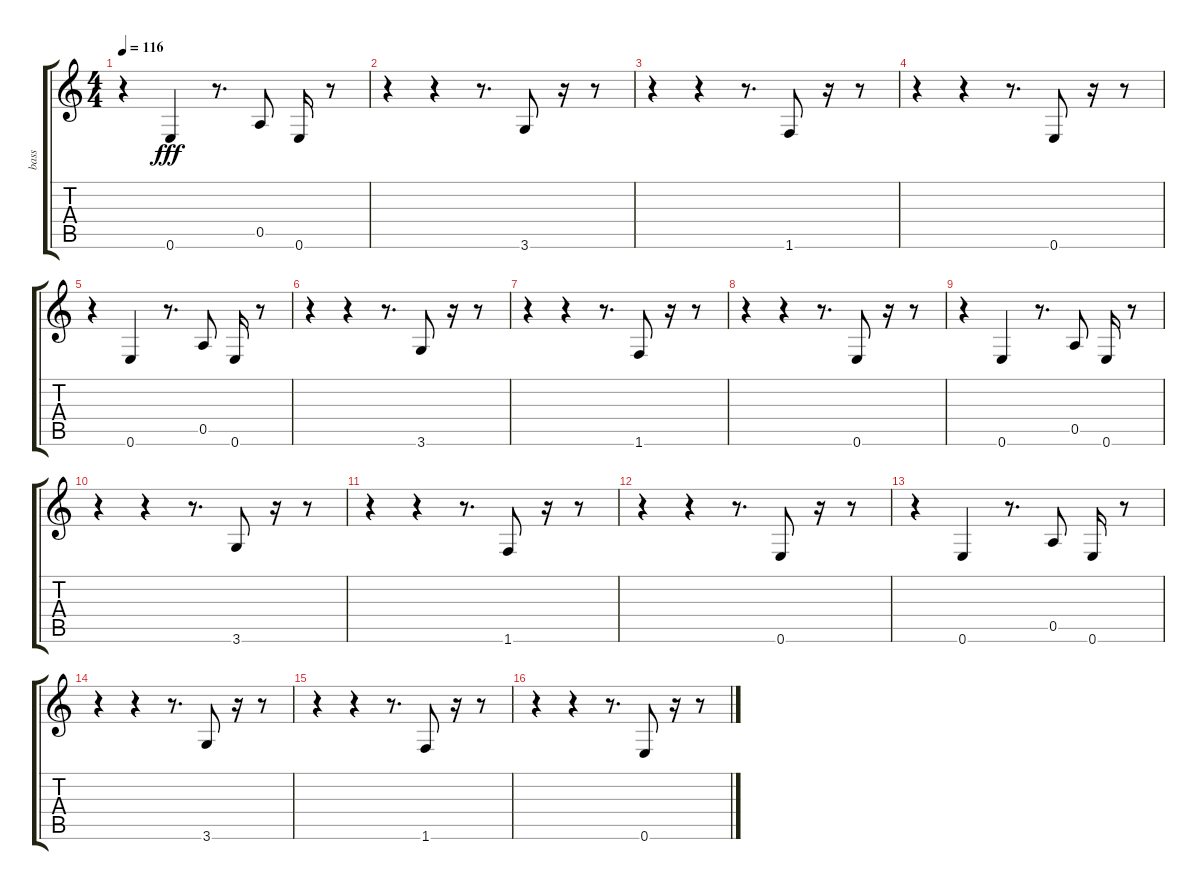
\track ("bass" "bass") {instrument fretlessbass}
\staff {score tabs}
\tuning (E4 B3 G3 D3 A2 E2) {hide}
\ts (4 4)
\tempo 116
\clef g2
\ks c
r.4{dy fff} 0.6.4 r.8{d} 0.5.8 0.6.16 r.8 |
r.4 r.4 r.8{d} 3.6.8 r.16 r.8 |
r.4 r.4 r.8{d} 1.6.8 r.16 r.8 |
r.4 r.4 r.8{d} 0.6.8 r.16 r.8 |
r.4 0.6.4 r.8{d} 0.5.8 0.6.16 r.8 |
r.4 r.4 r.8{d} 3.6.8 r.16 r.8 |
r.4 r.4 r.8{d} 1.6.8 r.16 r.8 |
r.4 r.4 r.8{d} 0.6.8 r.16 r.8 |
r.4 0.6.4 r.8{d} 0.5.8 0.6.16 r.8 |
r.4 r.4 r.8{d} 3.6.8 r.16 r.8 |
r.4 r.4 r.8{d} 1.6.8 r.16 r.8 |
r.4 r.4 r.8{d} 0.6.8 r.16 r.8 |
r.4 0.6.4 r.8{d} 0.5.8 0.6.16 r.8 |
r.4 r.4 r.8{d} 3.6.8 r.16 r.8 |
r.4 r.4 r.8{d} 1.6.8 r.16 r.8 |
r.4 r.4 r.8{d} 0.6.8 r.16 r.8
